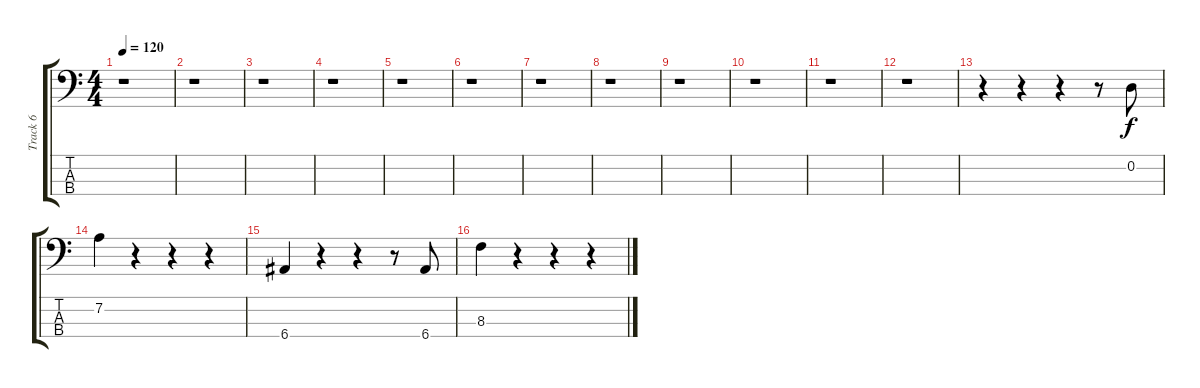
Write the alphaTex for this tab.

\track ("Track 6" "Track 6") {instrument electricbasspick}
\staff {score tabs}
\tuning (G2 D2 A1 E1) {hide}
\ts (4 4)
\tempo 120
\clef f4
\ks c
r.1{dy f} |
r.1 |
r.1 |
r.1 |
r.1 |
r.1 |
r.1 |
r.1 |
r.1 |
r.1 |
r.1 |
r.1 |
r.4 r.4 r.4 r.8 0.2.8 |
7.2.4 r.4 r.4 r.4 |
6.4.4 r.4 r.4 r.8 6.4.8 |
8.3.4 r.4 r.4 r.4
